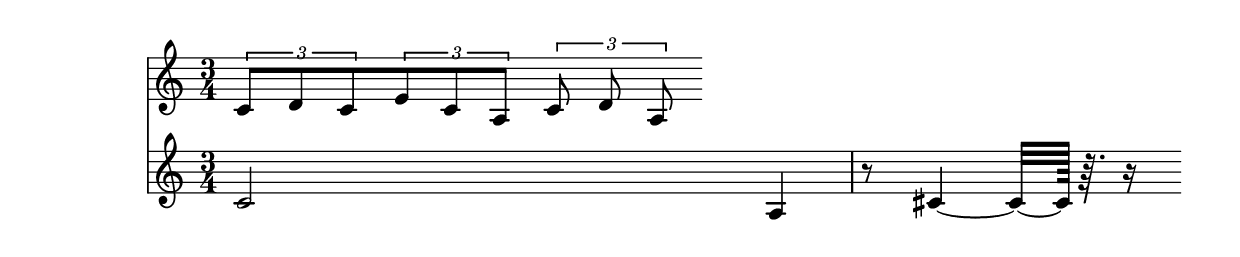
\version "2.12.3"


\relative c'
{
  <<
    \new Staff
  {
    \time 6/8
      \times 1/3{c8 d8 c8} \times 1/3 {e8 c8 a8} \times 1/3{c8 d8 a8}
  }

  \new Staff  {
    \time 3/4
      % r\maxima *1/8 c'\longa *1/4 c\breve*1/2 
      c2 a4 r8 cis4 ~ cis32 ~ cis128  r64. r16 
  }
  >>
}


